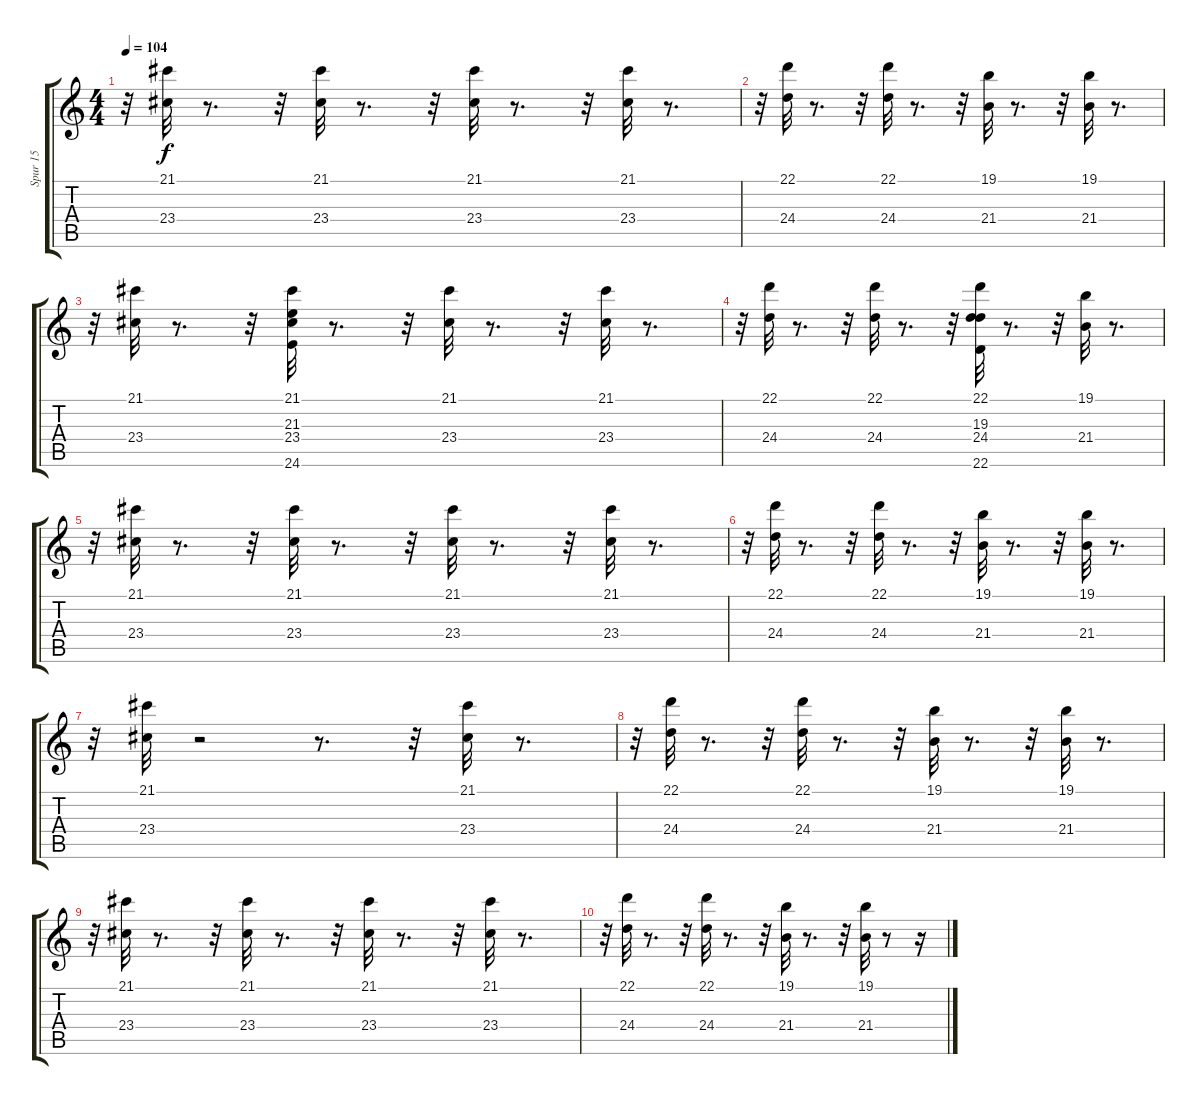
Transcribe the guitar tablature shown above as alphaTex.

\track ("Spur 15" "Spur 15") {instrument stringensemble1}
\staff {score tabs}
\tuning (E4 B3 G3 D3 A2 E2) {hide}
\ts (4 4)
\tempo 104
\clef g2
\ks c
r.32{dy f} (21.1 23.4).32 r.8{d} r.32 (21.1 23.4).32 r.8{d} r.32 (21.1 23.4).32 r.8{d} r.32 (21.1 23.4).32 r.8{d} |
r.32 (22.1 24.4).32 r.8{d} r.32 (22.1 24.4).32 r.8{d} r.32 (19.1 21.4).32 r.8{d} r.32 (19.1 21.4).32 r.8{d} |
r.32 (21.1 23.4).32 r.8{d} r.32 (21.1 21.3 23.4 24.6).32 r.8{d} r.32 (21.1 23.4).32 r.8{d} r.32 (21.1 23.4).32 r.8{d} |
r.32 (22.1 24.4).32 r.8{d} r.32 (22.1 24.4).32 r.8{d} r.32 (22.1 19.3 24.4 22.6).32 r.8{d} r.32 (19.1 21.4).32 r.8{d} |
r.32 (21.1 23.4).32 r.8{d} r.32 (21.1 23.4).32 r.8{d} r.32 (21.1 23.4).32 r.8{d} r.32 (21.1 23.4).32 r.8{d} |
r.32 (22.1 24.4).32 r.8{d} r.32 (22.1 24.4).32 r.8{d} r.32 (19.1 21.4).32 r.8{d} r.32 (19.1 21.4).32 r.8{d} |
r.32 (21.1 23.4).32 r.2 r.8{d} r.32 (21.1 23.4).32 r.8{d} |
r.32 (22.1 24.4).32 r.8{d} r.32 (22.1 24.4).32 r.8{d} r.32 (19.1 21.4).32 r.8{d} r.32 (19.1 21.4).32 r.8{d} |
r.32 (21.1 23.4).32 r.8{d} r.32 (21.1 23.4).32 r.8{d} r.32 (21.1 23.4).32 r.8{d} r.32 (21.1 23.4).32 r.8{d} |
r.32 (22.1 24.4).32 r.8{d} r.32 (22.1 24.4).32 r.8{d} r.32 (19.1 21.4).32 r.8{d} r.32 (19.1 21.4).32 r.8 r.16
